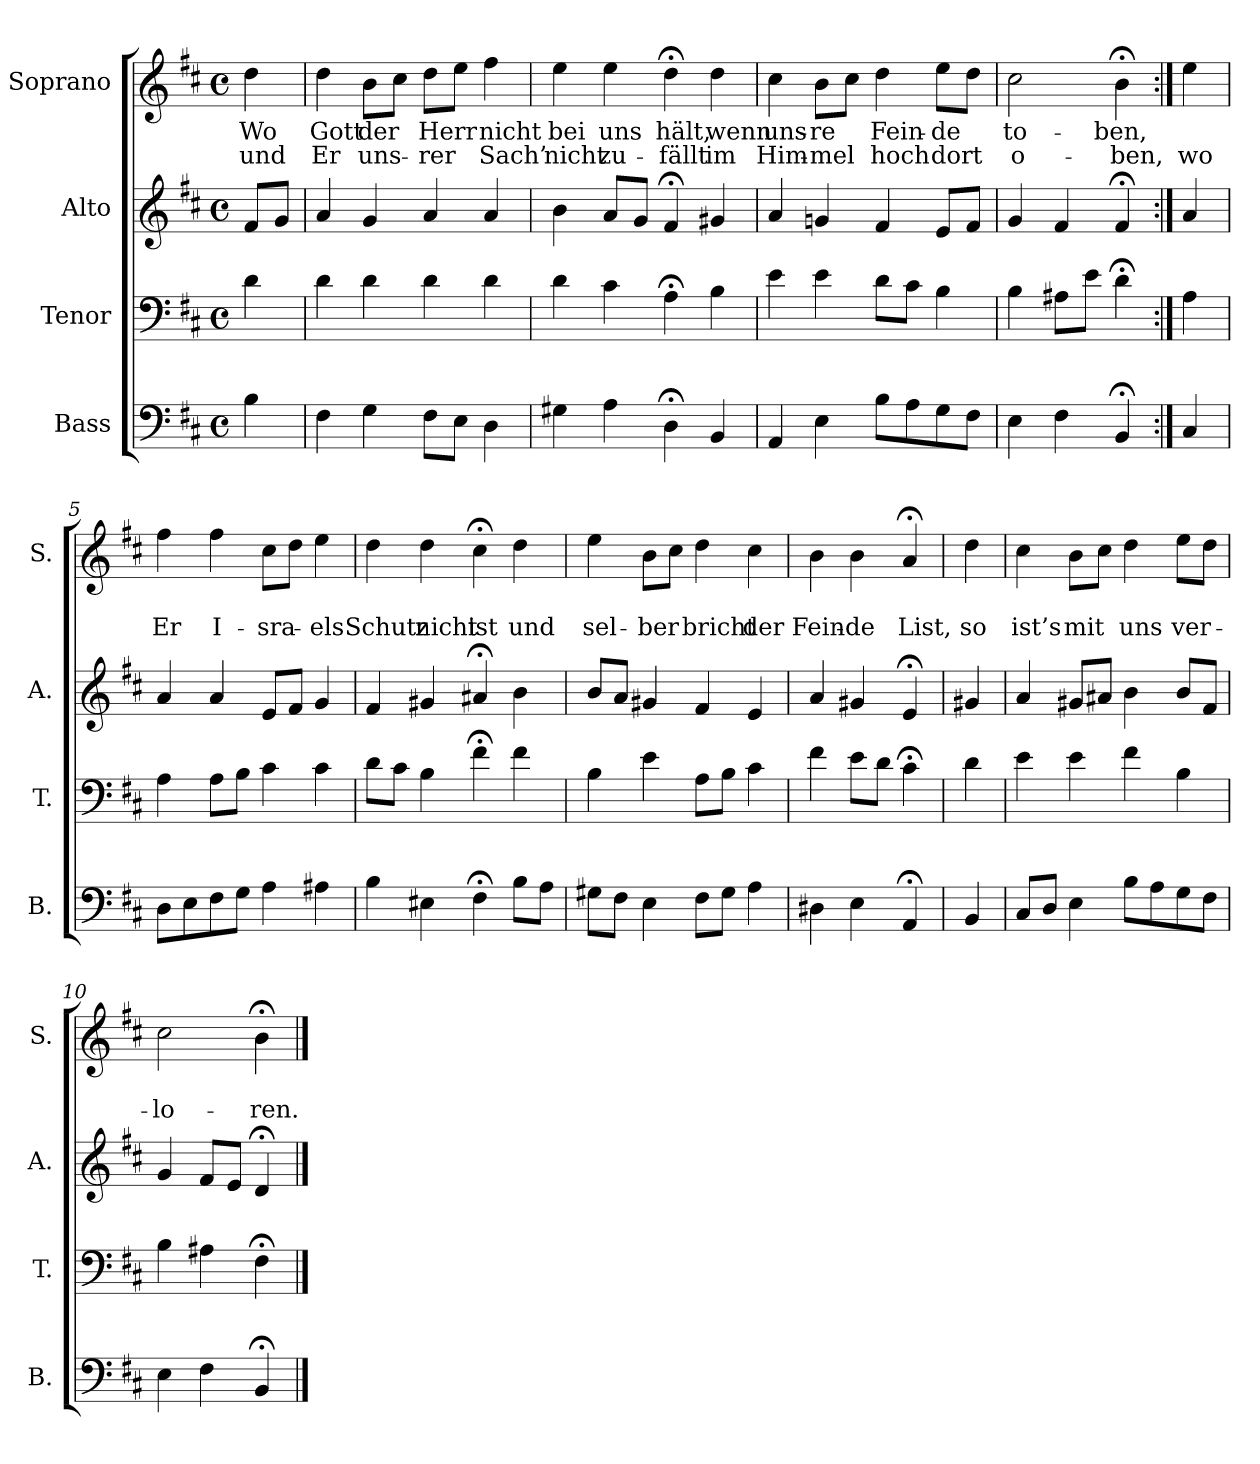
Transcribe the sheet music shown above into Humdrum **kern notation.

**kern	**kern	**kern	**kern	**text	**text
*part4	*part3	*part2	*part1	*part1	*part1
*staff4	*staff3	*staff2	*staff1	*staff1	*staff1
*I"Bass	*I"Tenor	*I"Alto	*I"Soprano	*	*
*I'B.	*I'T.	*I'A.	*I'S.	*	*
*clefF4	*clefF4	*clefG2	*clefG2	*	*
*k[f#c#]	*k[f#c#]	*k[f#c#]	*k[f#c#]	*	*
*b:	*b:	*b:	*b:	*	*
*M4/4	*M4/4	*M4/4	*M4/4	*	*
*met(c)	*met(c)	*met(c)	*met(c)	*	*
=	=	=	=	=	=
4B\	4d\	8f#/L	4dd\	Wo	und
.	.	8g/J	.	.	.
=1	=1	=1	=1	=1	=1
4F#\	4d\	4a/	4dd\	Gott	Er
4G\	4d\	4g/	8b\L	der	uns-
.	.	.	8cc#\J	.	.
8F#\L	4d\	4a/	8dd\L	Herr	-rer
8E\J	.	.	8ee\J	.	.
4D\	4d\	4a/	4ff#\	nicht	Sach’
=2	=2	=2	=2	=2	=2
4G#X\	4d\	4b\	4ee\	bei	nicht
4A\	4c#\	8a/L	4ee\	uns	zu-
.	.	8g/J	.	.	.
4D;<\	4A;<\	4f#;</	4dd;<\	hält,	-fällt
4BB/	4B\	4g#X/	4dd\	wenn	im
=3	=3	=3	=3	=3	=3
4AA/	4e\	4a/	4cc#\	uns-	Him-
4E\	4e\	4gn/	8b\L	-re	-mel
.	.	.	8cc#\J	.	.
8B\L	8d\L	4f#/	4dd\	Fein-	hoch
8A\	8c#\J	.	.	.	.
8G\	4B\	8e/L	8ee\L	-de	dort
8F#\J	.	8f#/J	8dd\J	.	.
=4	=4	=4	=4	=4	=4
4E\	4B\	4g/	2cc#\	to-	o-
4F#\	8A#X\L	4f#/	.	.	.
.	8e\J	.	.	.	.
4BB;</	4d;<\	4f#;</	4b;<\	-ben,	-ben,
!!LO:LB:g=z
=4a:|!	=4a:|!	=4a:|!	=4a:|!	=4a:|!	=4a:|!
4C#/	4A\	4a/	4ee\	.	wo
=5	=5	=5	=5	=5	=5
8D\L	4A\	4a/	4ff#\	.	Er
8E\	.	.	.	.	.
8F#\	8A\L	4a/	4ff#\	.	I-
8G\J	8B\J	.	.	.	.
4A\	4c#\	8e/L	8cc#\L	.	-sra-
.	.	8f#/J	8dd\J	.	.
4A#X\	4c#\	4g/	4ee\	.	-els
=6	=6	=6	=6	=6	=6
4B\	8d\L	4f#/	4dd\	.	Schutz
.	8c#\J	.	.	.	.
4E#X\	4B\	4g#X/	4dd\	.	nicht
4F#;<\	4f#;<\	4a#X;</	4cc#;<\	.	ist
8B\L	4f#\	4b\	4dd\	.	und
8A\J	.	.	.	.	.
=7	=7	=7	=7	=7	=7
8G#X\L	4B\	8b/L	4ee\	.	sel-
8F#\J	.	8a/J	.	.	.
4E\	4e\	4g#X/	8b\L	.	-ber
.	.	.	8cc#\J	.	.
8F#\L	8A\L	4f#/	4dd\	.	bricht
8G#\J	8B\J	.	.	.	.
4A\	4c#\	4e/	4cc#\	.	der
=8	=8	=8	=8	=8	=8
4D#X\	4f#\	4a/	4b\	.	Fein-
4E\	8e\L	4g#X/	4b\	.	-de
.	8d\J	.	.	.	.
4AA;</	4c#;<\	4e;</	4a;</	.	List,
!!LO:PB:g=z
=8a	=8a	=8a	=8a	=8a	=8a
4BB/	4d\	4g#X/	4dd\	.	so
=9	=9	=9	=9	=9	=9
8C#/L	4e\	4a/	4cc#\	.	ist’s
8D/J	.	.	.	.	.
4E\	4e\	8g#X/L	8b\L	.	mit
.	.	8a#X/J	8cc#\J	.	.
8B\L	4f#\	4b\	4dd\	.	uns
8A\	.	.	.	.	.
8G\	4B\	8b/L	8ee\L	.	ver-
8F#\J	.	8f#/J	8dd\J	.	.
=10	=10	=10	=10	=10	=10
4E\	4B\	4g/	2cc#\	.	-lo-
4F#\	4A#X\	8f#/L	.	.	.
.	.	8e/J	.	.	.
4BB;</	4F#;<\	4d;</	4b;<\	.	-ren.
==	==	==	==	==	==
*-	*-	*-	*-	*-	*-
